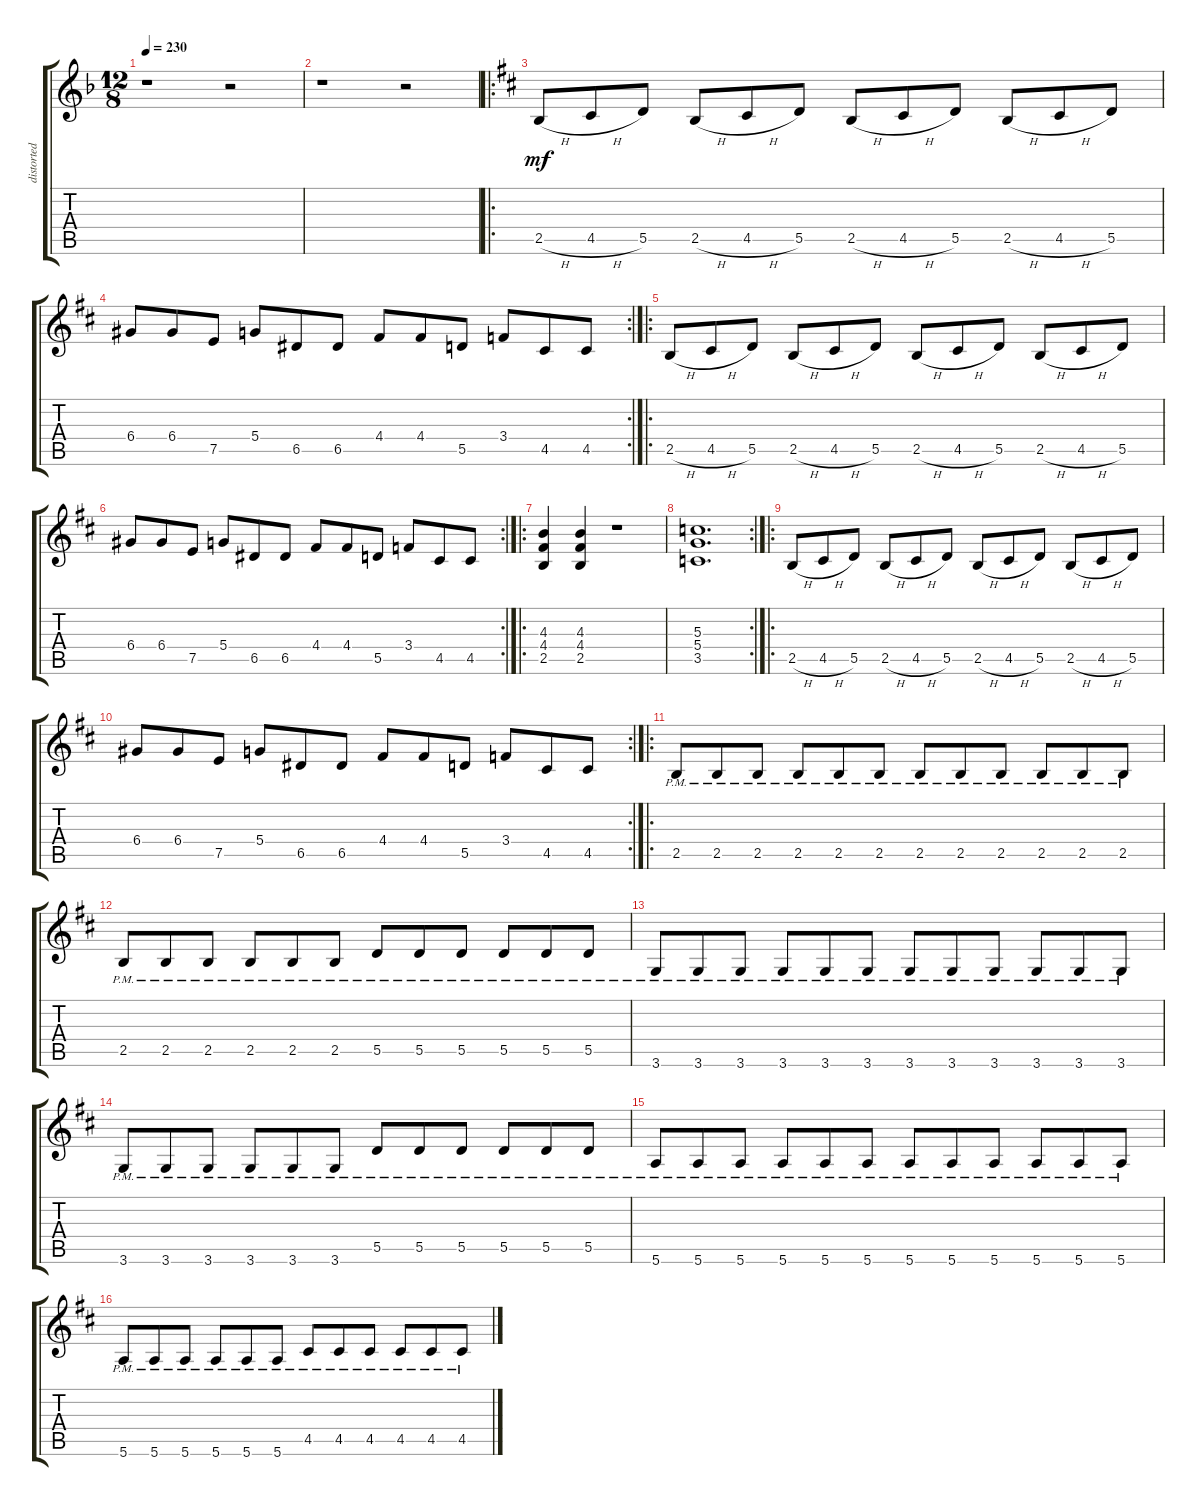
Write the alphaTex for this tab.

\track ("distorted" "distorted") {instrument distortionguitar}
\staff {score tabs}
\tuning (E4 B3 G3 D3 A2 E2) {hide}
\ts (12 8)
\tempo 230
\clef g2
\ks f
r.1{dy f} r.2 |
r.1 r.2 |
\ro
\ks d
2.5{h}.8{dy mf} 4.5{h}.8 5.5.8 2.5{h}.8 4.5{h}.8 5.5.8 2.5{h}.8 4.5{h}.8 5.5.8 2.5{h}.8 4.5{h}.8 5.5.8 |
\rc 2
6.4.8 6.4.8 7.5.8 5.4.8 6.5.8 6.5.8 4.4.8 4.4.8 5.5.8 3.4.8 4.5.8 4.5.8 |
\ro
2.5{h}.8 4.5{h}.8 5.5.8 2.5{h}.8 4.5{h}.8 5.5.8 2.5{h}.8 4.5{h}.8 5.5.8 2.5{h}.8 4.5{h}.8 5.5.8 |
\rc 2
6.4.8 6.4.8 7.5.8 5.4.8 6.5.8 6.5.8 4.4.8 4.4.8 5.5.8 3.4.8 4.5.8 4.5.8 |
\ro
(4.3 4.4 2.5).4 (4.3 4.4 2.5).4 r.1 |
\rc 2
(5.3 5.4 3.5).1{d} |
\ro
2.5{h}.8 4.5{h}.8 5.5.8 2.5{h}.8 4.5{h}.8 5.5.8 2.5{h}.8 4.5{h}.8 5.5.8 2.5{h}.8 4.5{h}.8 5.5.8 |
\rc 2
6.4.8 6.4.8 7.5.8 5.4.8 6.5.8 6.5.8 4.4.8 4.4.8 5.5.8 3.4.8 4.5.8 4.5.8 |
\ro
2.5{pm}.8 2.5{pm}.8 2.5{pm}.8 2.5{pm}.8 2.5{pm}.8 2.5{pm}.8 2.5{pm}.8 2.5{pm}.8 2.5{pm}.8 2.5{pm}.8 2.5{pm}.8 2.5{pm}.8 |
2.5{pm}.8 2.5{pm}.8 2.5{pm}.8 2.5{pm}.8 2.5{pm}.8 2.5{pm}.8 5.5{pm}.8 5.5{pm}.8 5.5{pm}.8 5.5{pm}.8 5.5{pm}.8 5.5{pm}.8 |
3.6{pm}.8 3.6{pm}.8 3.6{pm}.8 3.6{pm}.8 3.6{pm}.8 3.6{pm}.8 3.6{pm}.8 3.6{pm}.8 3.6{pm}.8 3.6{pm}.8 3.6{pm}.8 3.6{pm}.8 |
3.6{pm}.8 3.6{pm}.8 3.6{pm}.8 3.6{pm}.8 3.6{pm}.8 3.6{pm}.8 5.5{pm}.8 5.5{pm}.8 5.5{pm}.8 5.5{pm}.8 5.5{pm}.8 5.5{pm}.8 |
5.6{pm}.8 5.6{pm}.8 5.6{pm}.8 5.6{pm}.8 5.6{pm}.8 5.6{pm}.8 5.6{pm}.8 5.6{pm}.8 5.6{pm}.8 5.6{pm}.8 5.6{pm}.8 5.6{pm}.8 |
5.6{pm}.8 5.6{pm}.8 5.6{pm}.8 5.6{pm}.8 5.6{pm}.8 5.6{pm}.8 4.5{pm}.8 4.5{pm}.8 4.5{pm}.8 4.5{pm}.8 4.5{pm}.8 4.5{pm}.8
